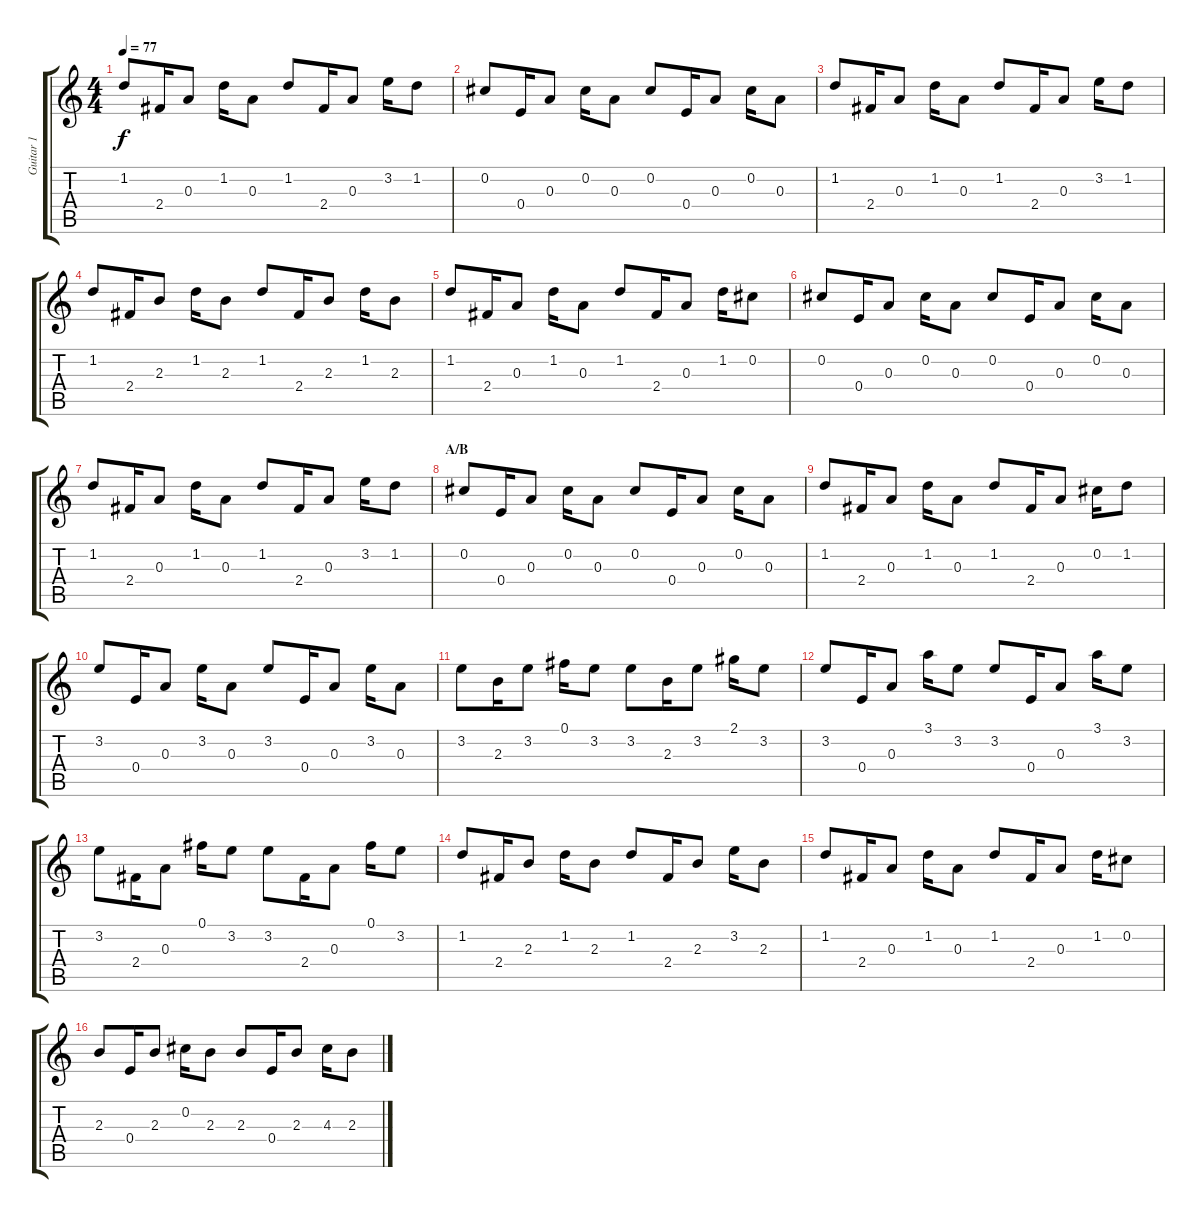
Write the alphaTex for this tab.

\track ("Guitar 1" "Guitar 1") {instrument acousticguitarnylon}
\staff {score tabs}
\tuning (Gb4 Db4 A3 E3 B2 Gb2) {hide}
\ts (4 4)
\tempo 77
\clef g2
\ks c
1.2.8{dy f} 2.4.16 0.3.8 1.2.16 0.3.8 1.2.8 2.4.16 0.3.8 3.2.16 1.2.8 |
0.2.8 0.4.16 0.3.8 0.2.16 0.3.8 0.2.8 0.4.16 0.3.8 0.2.16 0.3.8 |
1.2.8 2.4.16 0.3.8 1.2.16 0.3.8 1.2.8 2.4.16 0.3.8 3.2.16 1.2.8 |
1.2.8 2.4.16 2.3.8 1.2.16 2.3.8 1.2.8 2.4.16 2.3.8 1.2.16 2.3.8 |
1.2.8 2.4.16 0.3.8 1.2.16 0.3.8 1.2.8 2.4.16 0.3.8 1.2.16 0.2.8 |
0.2.8 0.4.16 0.3.8 0.2.16 0.3.8 0.2.8 0.4.16 0.3.8 0.2.16 0.3.8 |
1.2.8 2.4.16 0.3.8 1.2.16 0.3.8 1.2.8 2.4.16 0.3.8 3.2.16 1.2.8 |
\section ("" "A/B")
0.2.8 0.4.16 0.3.8 0.2.16 0.3.8 0.2.8 0.4.16 0.3.8 0.2.16 0.3.8 |
1.2.8 2.4.16 0.3.8 1.2.16 0.3.8 1.2.8 2.4.16 0.3.8 0.2.16 1.2.8 |
3.2.8 0.4.16 0.3.8 3.2.16 0.3.8 3.2.8 0.4.16 0.3.8 3.2.16 0.3.8 |
3.2.8 2.3.16 3.2.8 0.1.16 3.2.8 3.2.8 2.3.16 3.2.8 2.1.16 3.2.8 |
3.2.8 0.4.16 0.3.8 3.1.16 3.2.8 3.2.8 0.4.16 0.3.8 3.1.16 3.2.8 |
3.2.8 2.4.16 0.3.8 0.1.16 3.2.8 3.2.8 2.4.16 0.3.8 0.1.16 3.2.8 |
1.2.8 2.4.16 2.3.8 1.2.16 2.3.8 1.2.8 2.4.16 2.3.8 3.2.16 2.3.8 |
1.2.8 2.4.16 0.3.8 1.2.16 0.3.8 1.2.8 2.4.16 0.3.8 1.2.16 0.2.8 |
2.3.8 0.4.16 2.3.8 0.2.16 2.3.8 2.3.8 0.4.16 2.3.8 4.3.16 2.3.8
